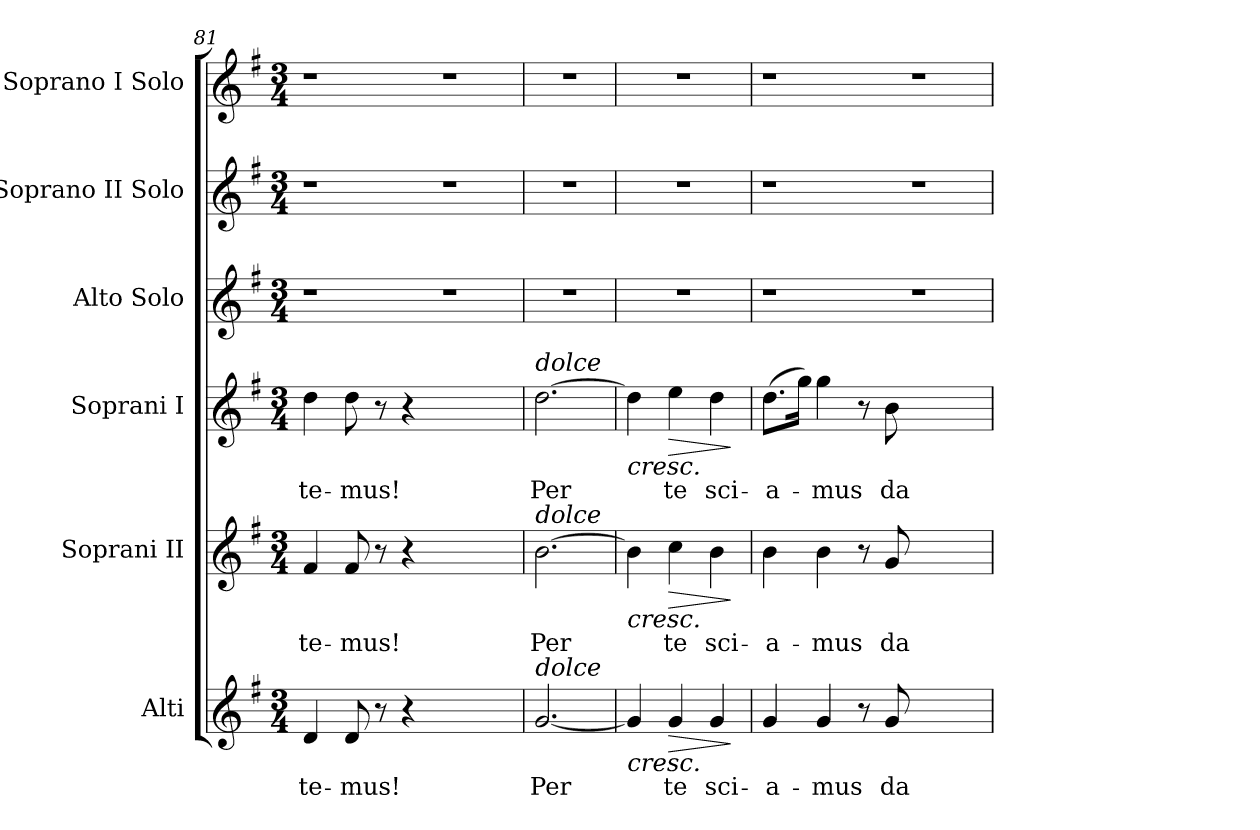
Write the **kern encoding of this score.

**kern	**text	**dynam	**kern	**text	**dynam	**kern	**text	**dynam	**kern	**kern	**kern
*part6	*part6	*part6	*part5	*part5	*part5	*part4	*part4	*part4	*part3	*part2	*part1
*staff6	*staff6	*staff6	*staff5	*staff5	*staff5	*staff4	*staff4	*staff4	*staff3	*staff2	*staff1
*I"Alti	*	*	*I"Soprani II	*	*	*I"Soprani I	*	*	*I"Alto Solo	*I"Soprano II Solo	*I"Soprano I Solo
*I'A.	*	*	*I'S. II	*	*	*I'S. I	*	*	*I'A. Solo	*I'S. II Solo	*I'S. I Solo
*clefG2	*	*	*clefG2	*	*	*clefG2	*	*	*clefG2	*clefG2	*clefG2
*k[f#]	*	*	*k[f#]	*	*	*k[f#]	*	*	*k[f#]	*k[f#]	*k[f#]
*G:	*	*	*G:	*	*	*G:	*	*	*G:	*G:	*G:
*M3/4	*	*	*M3/4	*	*	*M3/4	*	*	*M3/4	*M3/4	*M3/4
=81	=81	=81	=81	=81	=81	=81	=81	=81	=81	=81	=81
!	!LO:LY:b:color=#000000	!	!	!	!	!	!	!	!	!	!
!	!	!	!	!LO:LY:b:color=#000000	!	!	!	!	!	!	!
!	!	!	!	!	!	!	!LO:LY:b:color=#000000	!	!LO:N:vis=1	!LO:N:vis=1	!LO:N:vis=1
4di/	-te-	.	4f#i/	-te-	.	4ddi\	-te-	.	2.r	2.r	2.r
!	!LO:LY:b:color=#000000	!	!	!	!	!	!	!	!	!	!
!	!	!	!	!LO:LY:b:color=#000000	!	!	!	!	!	!	!
!	!	!	!	!	!	!	!LO:LY:b:color=#000000	!	!	!	!
8di/	-mus!	.	8f#i/	-mus!	.	8ddi\	-mus!	.	.	.	.
8r	.	.	8r	.	.	8r	.	.	.	.	.
4r	.	.	4r	.	.	4r	.	.	.	.	.
!	!	!	!	!	!	!	!	!	!LO:N:vis=1	!LO:N:vis=1	!LO:N:vis=1
2.ryy	.	.	2.ryy	.	.	2.ryy	.	.	2.r	2.r	2.r
!!LO:PB:g=z
=82	=82	=82	=82	=82	=82	=82	=82	=82	=82	=82	=82
!	!LO:LY:b:color=#000000	!	!	!	!	!	!	!	!	!	!
!	!	!	!	!LO:LY:b:color=#000000	!	!	!	!	!	!	!
!	!	!	!	!	!	!LO:TX:a:i:t=dolce	!	!	!	!	!
!	!	!	!LO:TX:a:i:t=dolce	!	!	!	!	!	!	!	!
!LO:TX:a:i:t=dolce	!	!	!	!	!	!	!	!	!	!	!
!	!	!	!	!	!	!	!LO:LY:b:color=#000000	!	!LO:N:vis=1	!LO:N:vis=1	!LO:N:vis=1
[2.gi/	Per	.	[2.bi\	Per	.	[2.ddi\	Per	.	2.r	2.r	2.r
=83	=83	=83	=83	=83	=83	=83	=83	=83	=83	=83	=83
!	!	!LO:HP:b	!	!	!LO:HP:b	!	!	!LO:HP:b	!LO:N:vis=1	!LO:N:vis=1	!LO:N:vis=1
4gi/]	.	<	4bi\]	.	<	4ddi\]	.	<	2.r	2.r	2.r
!	!LO:LY:b:color=#000000	!LO:HP:b	!	!	!	!	!	!	!	!	!
!	!	!	!	!LO:LY:b:color=#000000	!LO:HP:b	!	!	!	!	!	!
!	!	!	!	!	!	!	!LO:LY:b:color=#000000	!LO:HP:b	!	!	!
4gi/	te	>	4cci\	te	>	4eei\	te	>	.	.	.
!	!LO:LY:b:color=#000000	!	!	!	!	!	!	!	!	!	!
!	!	!	!	!LO:LY:b:color=#000000	!	!	!	!	!	!	!
!	!	!	!	!	!	!	!LO:LY:b:color=#000000	!	!	!	!
4gi/	sci-	[	4bi\	sci-	[	4ddi\	sci-	[	.	.	.
.	.	]	.	.	]	.	.	]	.	.	.
=84	=84	=84	=84	=84	=84	=84	=84	=84	=84	=84	=84
!	!LO:LY:b:color=#000000	!	!	!	!	!	!	!	!	!	!
!	!	!	!	!LO:LY:b:color=#000000	!	!	!	!	!	!	!
!	!	!	!	!	!	!	!LO:LY:b:color=#000000	!	!LO:N:vis=1	!LO:N:vis=1	!LO:N:vis=1
4gi/	-a-	.	4bi\	-a-	.	(8.ddi\L	-a-	.	2.r	2.r	2.r
.	.	.	.	.	.	16ggi\Jk)	.	.	.	.	.
!	!LO:LY:b:color=#000000	!	!	!	!	!	!	!	!	!	!
!	!	!	!	!LO:LY:b:color=#000000	!	!	!	!	!	!	!
!	!	!	!	!	!	!	!LO:LY:b:color=#000000	!	!	!	!
4gi/	-mus	.	4bi\	-mus	.	4ggi\	-mus	.	.	.	.
8r	.	.	8r	.	.	8r	.	.	.	.	.
!	!LO:LY:b:color=#000000	!	!	!	!	!	!	!	!	!	!
!	!	!	!	!LO:LY:b:color=#000000	!	!	!	!	!	!	!
!	!	!	!	!	!	!	!LO:LY:b:color=#000000	!	!	!	!
8gi/	da	.	8gi/	da	.	8bi\	da	.	.	.	.
!	!	!	!	!	!	!	!	!	!LO:N:vis=1	!LO:N:vis=1	!LO:N:vis=1
2.ryy	.	.	2.ryy	.	.	2.ryy	.	.	2.r	2.r	2.r
=	=	=	=	=	=	=	=	=	=	=	=
*-	*-	*-	*-	*-	*-	*-	*-	*-	*-	*-	*-
